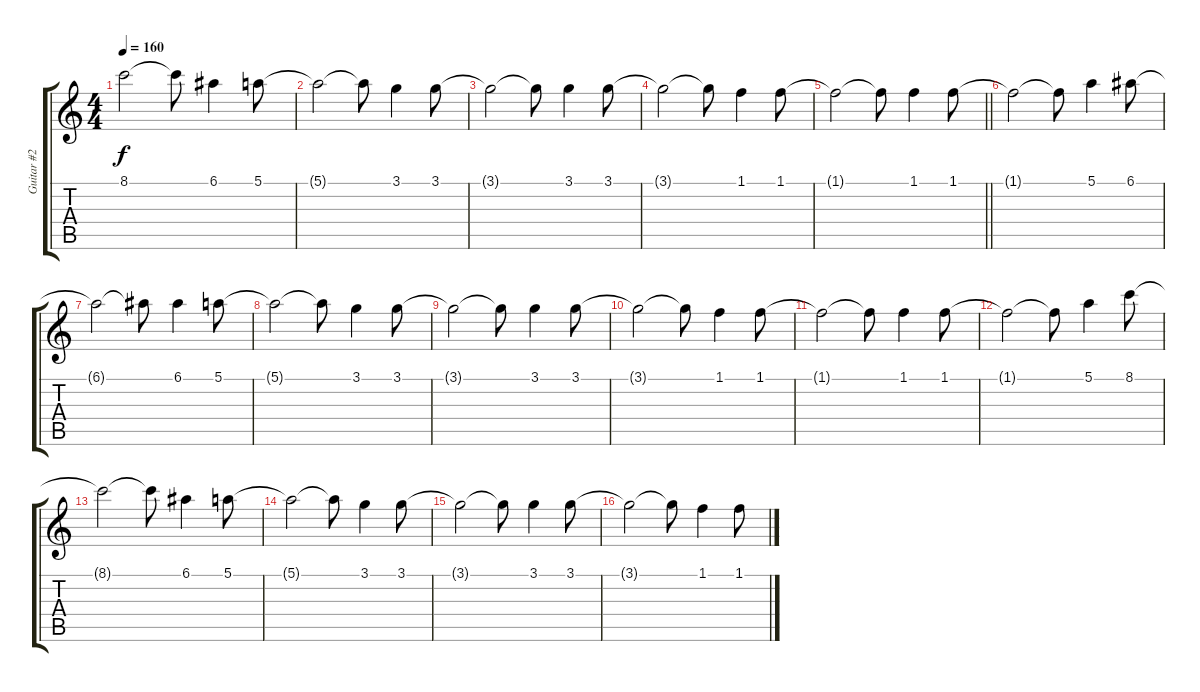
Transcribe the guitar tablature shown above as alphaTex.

\track ("Guitar #2" "Guitar #2") {instrument distortionguitar}
\staff {score tabs}
\tuning (E4 B3 G3 D3 A2 E2) {hide}
\ts (4 4)
\tempo 160
\clef g2
\ks c
8.1{t}.2{dy f} 8.1{t}.8 6.1.4 5.1.8 |
5.1{t}.2 5.1{t}.8 3.1.4 3.1.8 |
3.1{t}.2 3.1{t}.8 3.1.4 3.1.8 |
3.1{t}.2 3.1{t}.8 1.1.4 1.1.8 |
\barLineRight lightlight
1.1{t}.2 1.1{t}.8 1.1.4 1.1.8 |
\section ("" "")
1.1{t}.2 1.1{t}.8 5.1.4 6.1.8 |
6.1{t}.2 6.1{t}.8 6.1.4 5.1.8 |
5.1{t}.2 5.1{t}.8 3.1.4 3.1.8 |
3.1{t}.2 3.1{t}.8 3.1.4 3.1.8 |
3.1{t}.2 3.1{t}.8 1.1.4 1.1.8 |
1.1{t}.2 1.1{t}.8 1.1.4 1.1.8 |
1.1{t}.2 1.1{t}.8 5.1.4 8.1.8 |
8.1{t}.2 8.1{t}.8 6.1.4 5.1.8 |
5.1{t}.2 5.1{t}.8 3.1.4 3.1.8 |
3.1{t}.2 3.1{t}.8 3.1.4 3.1.8 |
3.1{t}.2 3.1{t}.8 1.1.4 1.1.8
